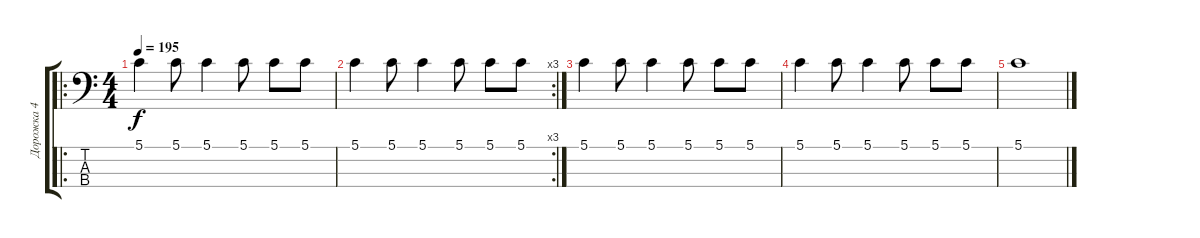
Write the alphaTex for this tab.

\track ("Дорожка 4" "Дорожка 4") {instrument electricbasspick}
\staff {score tabs}
\tuning (G2 D2 A1 E1) {hide}
\ro
\ts (4 4)
\tempo 195
\clef f4
\ks c
5.1.4{dy f} 5.1.8 5.1.4 5.1.8 5.1.8 5.1.8 |
\rc 3
5.1.4 5.1.8 5.1.4 5.1.8 5.1.8 5.1.8 |
5.1.4 5.1.8 5.1.4 5.1.8 5.1.8 5.1.8 |
5.1.4 5.1.8 5.1.4 5.1.8 5.1.8 5.1.8 |
5.1.1
